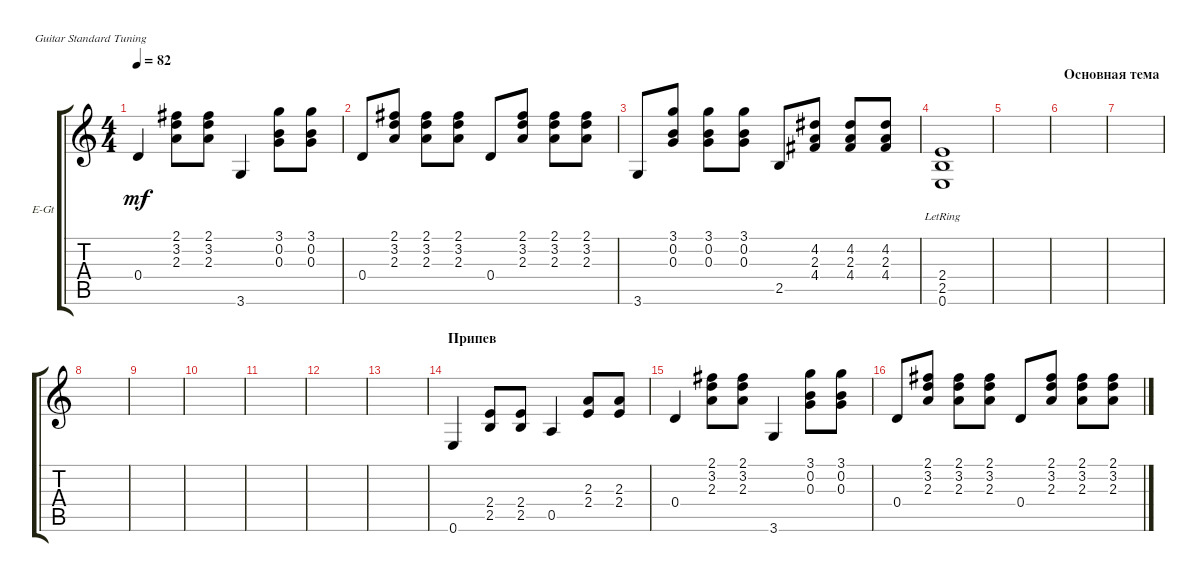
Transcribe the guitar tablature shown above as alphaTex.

\defaultSystemsLayout 4
\bracketExtendMode groupsimilarinstruments
\firstSystemTrackNameOrientation horizontal
\otherSystemsTrackNameOrientation horizontal
\track ("Electric Guitar (Drive)" "E-Gt") {instrument overdrivenguitar}
\staff {score tabs}
\tuning (E4 B3 G3 D3 A2 E2)
\ts (4 4)
\tempo 82
\clef g2
\ks c
0.4.4{dy mf} (2.3 2.1 3.2).8 (2.3 2.1 3.2).8 3.6.4 (0.3 0.2 3.1).8 (0.3 0.2 3.1).8 |
0.4.8 (2.3 2.1 3.2).8 (2.3 2.1 3.2).8 (2.3 2.1 3.2).8 0.4.8 (2.3 2.1 3.2).8 (2.3 2.1 3.2).8 (2.3 2.1 3.2).8 |
3.6.8 (0.3 0.2 3.1).8 (0.3 0.2 3.1).8 (0.3 0.2 3.1).8 2.5.8 (4.2 2.3 4.4).8 (4.2 2.3 4.4).8 (4.2 2.3 4.4).8 |
(0.6{lr} 2.5 2.4).1 |
|
\section ("" "Основная тема")
|
|
|
|
|
|
|
|
\section ("" "Припев")
0.6.4 (2.5 2.4).8 (2.5 2.4).8 0.5.4 (2.4 2.3).8 (2.4 2.3).8 |
0.4.4 (2.3 2.1 3.2).8 (2.3 2.1 3.2).8 3.6.4 (0.3 0.2 3.1).8 (0.3 0.2 3.1).8 |
0.4.8 (2.3 2.1 3.2).8 (2.3 2.1 3.2).8 (2.3 2.1 3.2).8 0.4.8 (2.3 2.1 3.2).8 (2.3 2.1 3.2).8 (2.3 2.1 3.2).8
